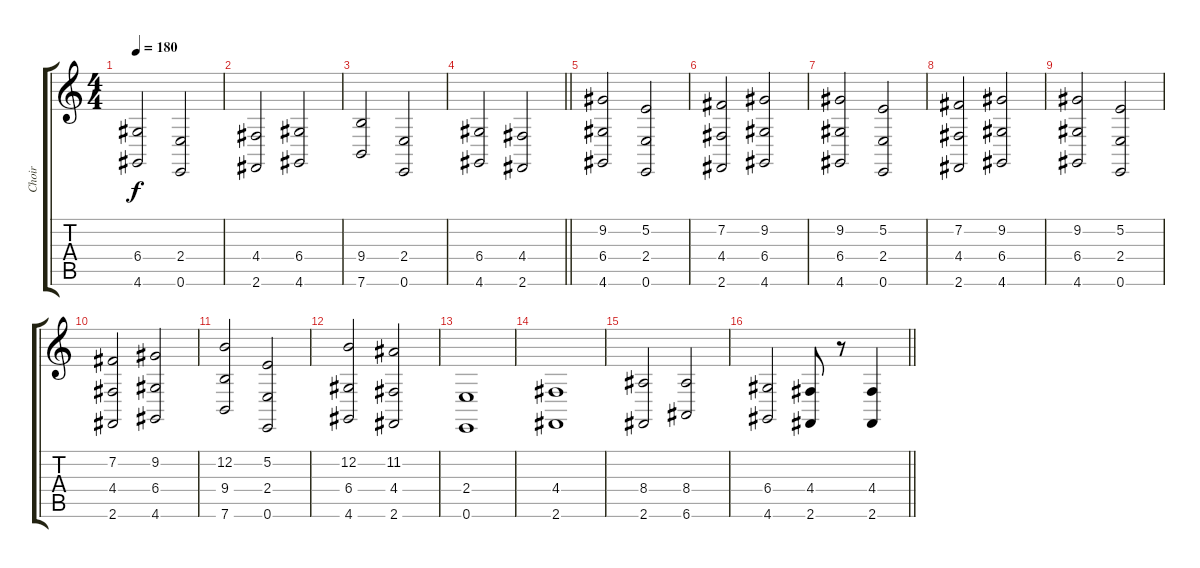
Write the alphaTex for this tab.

\track ("Choir" "Choir") {instrument choiraahs}
\staff {score tabs}
\tuning (E4 B3 G3 D3 A2 E2) {hide}
\ts (4 4)
\tempo 180
\clef g2
\ks c
(6.4 4.6).2{dy f} (2.4 0.6).2 |
(4.4 2.6).2 (6.4 4.6).2 |
(9.4 7.6).2 (2.4 0.6).2 |
\barLineRight lightlight
(6.4 4.6).2 (4.4 2.6).2 |
\section ("" "")
(9.2 6.4 4.6).2{volume 10} (5.2 2.4 0.6).2 |
(7.2 4.4 2.6).2 (9.2 6.4 4.6).2 |
(9.2 6.4 4.6).2 (5.2 2.4 0.6).2 |
(7.2 4.4 2.6).2 (9.2 6.4 4.6).2 |
(9.2 6.4 4.6).2 (5.2 2.4 0.6).2 |
(7.2 4.4 2.6).2 (9.2 6.4 4.6).2 |
(12.2 9.4 7.6).2 (5.2 2.4 0.6).2 |
(12.2 6.4 4.6).2 (11.2 4.4 2.6).2 |
(2.4 0.6).1 |
(4.4 2.6).1 |
(8.4 2.6).2 (8.4 6.6).2 |
\barLineRight lightlight
(6.4 4.6).2 (4.4 2.6).8 r.8 (4.4 2.6).4
